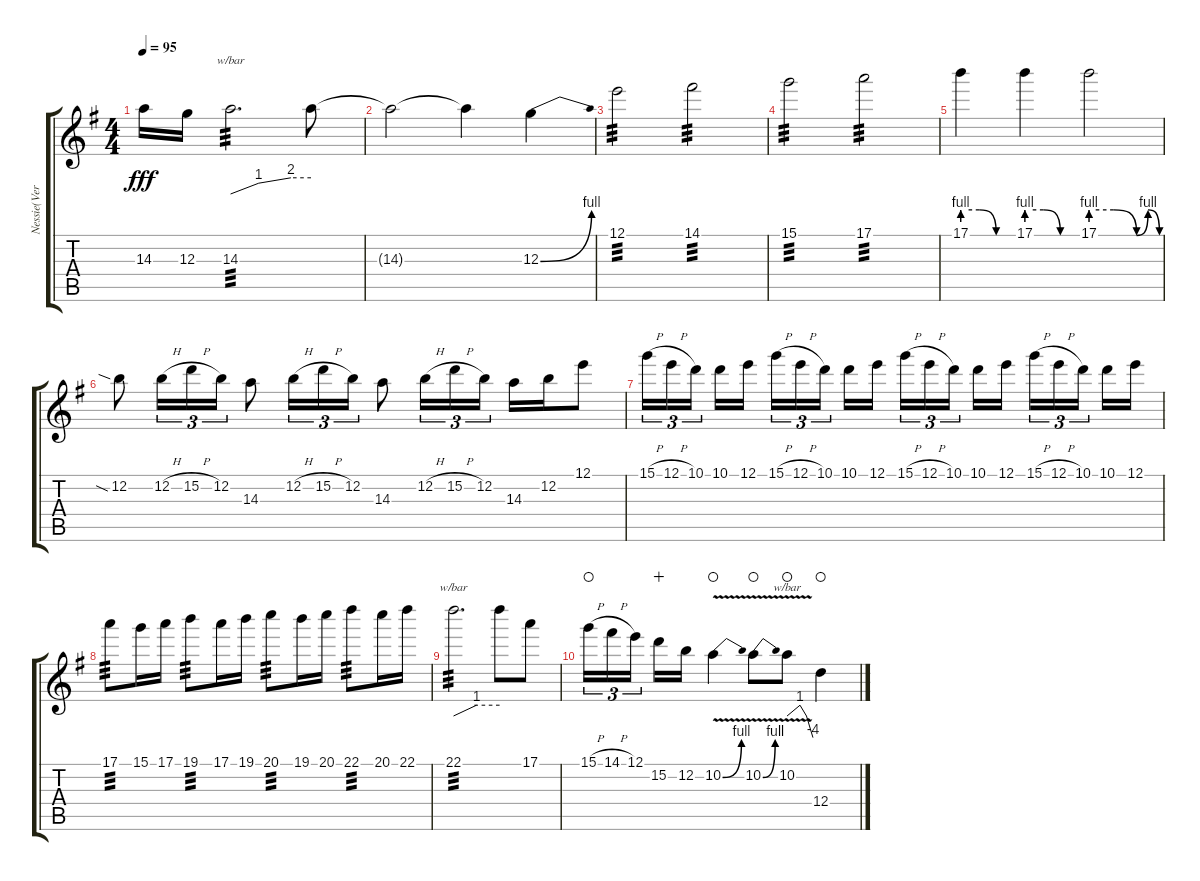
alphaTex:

\track ("Nessie(Verzerrt) Lead" "Nessie(Ver") {instrument distortionguitar}
\staff {score tabs}
\tuning (E4 B3 G3 D3 A2 E2) {hide}
\ts (4 4)
\tempo 95
\clef g2
\ks g
14.3.16{dy fff} 12.3.16 14.3.2{d tbe (custom default 0 0 21 4 45 8 60 8) tp 3} 14.3{t}.8 |
14.3{t}.2 14.3{t}.4 12.3{be (bend 0 0 60 4)}.4 |
12.1.2{tp 3} 14.1.2{tp 3} |
15.1.2{tp 3} 17.1.2{tp 3} |
17.1{be (custom 0 4 20 4 40 0 60 0)}.4 17.1{be (custom 0 4 20 4 40 0 60 0)}.4 17.1{be (custom 0 4 20 4 40 0 50 4 60 0)}.2 |
12.2{sia}.8 12.2{h}.16{tu (3 2)} 15.2{h}.16{tu (3 2)} 12.2.16{tu (3 2)} 14.3.8 12.2{h}.16{tu (3 2)} 15.2{h}.16{tu (3 2)} 12.2.16{tu (3 2)} 14.3.8 12.2{h}.16{tu (3 2)} 15.2{h}.16{tu (3 2)} 12.2.16{tu (3 2)} 14.3.16 12.2.16 12.1.8 |
15.1{h}.16{tu (3 2)} 12.1{h}.16{tu (3 2)} 10.1.16{tu (3 2) beam splitsecondary} 10.1.16 12.1.16 15.1{h}.16{tu (3 2)} 12.1{h}.16{tu (3 2)} 10.1.16{tu (3 2) beam splitsecondary} 10.1.16 12.1.16 15.1{h}.16{tu (3 2)} 12.1{h}.16{tu (3 2)} 10.1.16{tu (3 2) beam splitsecondary} 10.1.16 12.1.16 15.1{h}.16{tu (3 2)} 12.1{h}.16{tu (3 2)} 10.1.16{tu (3 2) beam splitsecondary} 10.1.16 12.1.16 |
17.1.8{tp 3} 15.1.16 17.1.16 19.1.8{tp 3} 17.1.16 19.1.16 20.1.8{tp 3} 19.1.16 20.1.16 22.1.8{tp 3} 20.1.16 22.1.16 |
22.1.2{d tbe (custom default 0 0 30 4 60 4) tp 3} 22.1{t}.8 17.1.8 |
15.1{h}.16{tu (3 2) waho} 14.1{h}.16{tu (3 2)} 12.1.16{tu (3 2) beam splitsecondary} 15.2.16{wahc} 12.2.16 10.2{be (bend 0 0 60 4) v}.4{waho} 10.2{be (bend 0 0 60 4) v}.8{waho} 10.2{v}.8{tbe (custom default 0 0 30 4 45 0 60 -16) waho} 12.4.4{waho}
